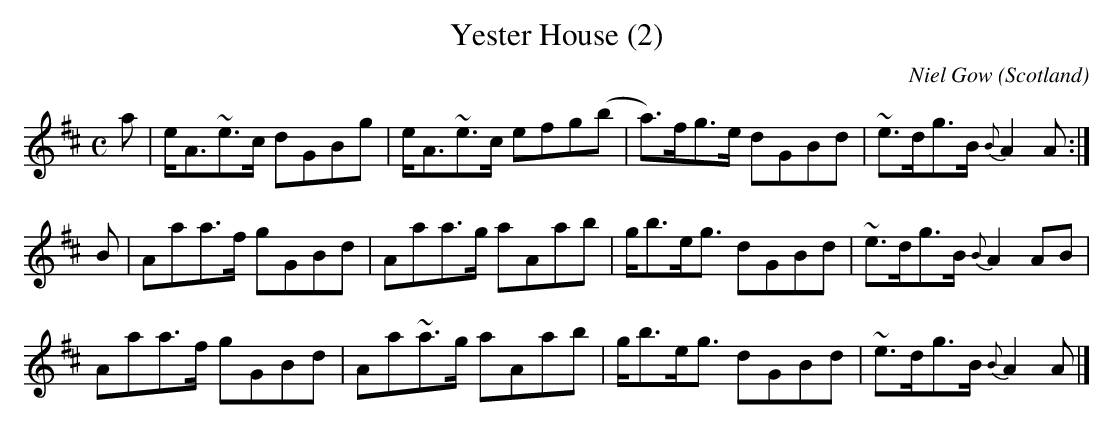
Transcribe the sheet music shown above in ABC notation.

X:1
T:Yester House (2)
C:Niel Gow
O:Scotland
M:C
L:1/8
K:AMix
 a | e<A~e>c dGBg | e<A~e>c efg(b|\
a)>fg>e dGBd | ~e>dg>B {B}A2 A :|
 B | Aaa>f gGBd | Aaa>g aAab |\
 g<be<g dGBd | ~e>dg>B {B}A2 AB |
   Aaa>f gGBd | Aa~a>g aAab |\
 g<be<g dGBd | ~e>dg>B {B}A2 A |]
